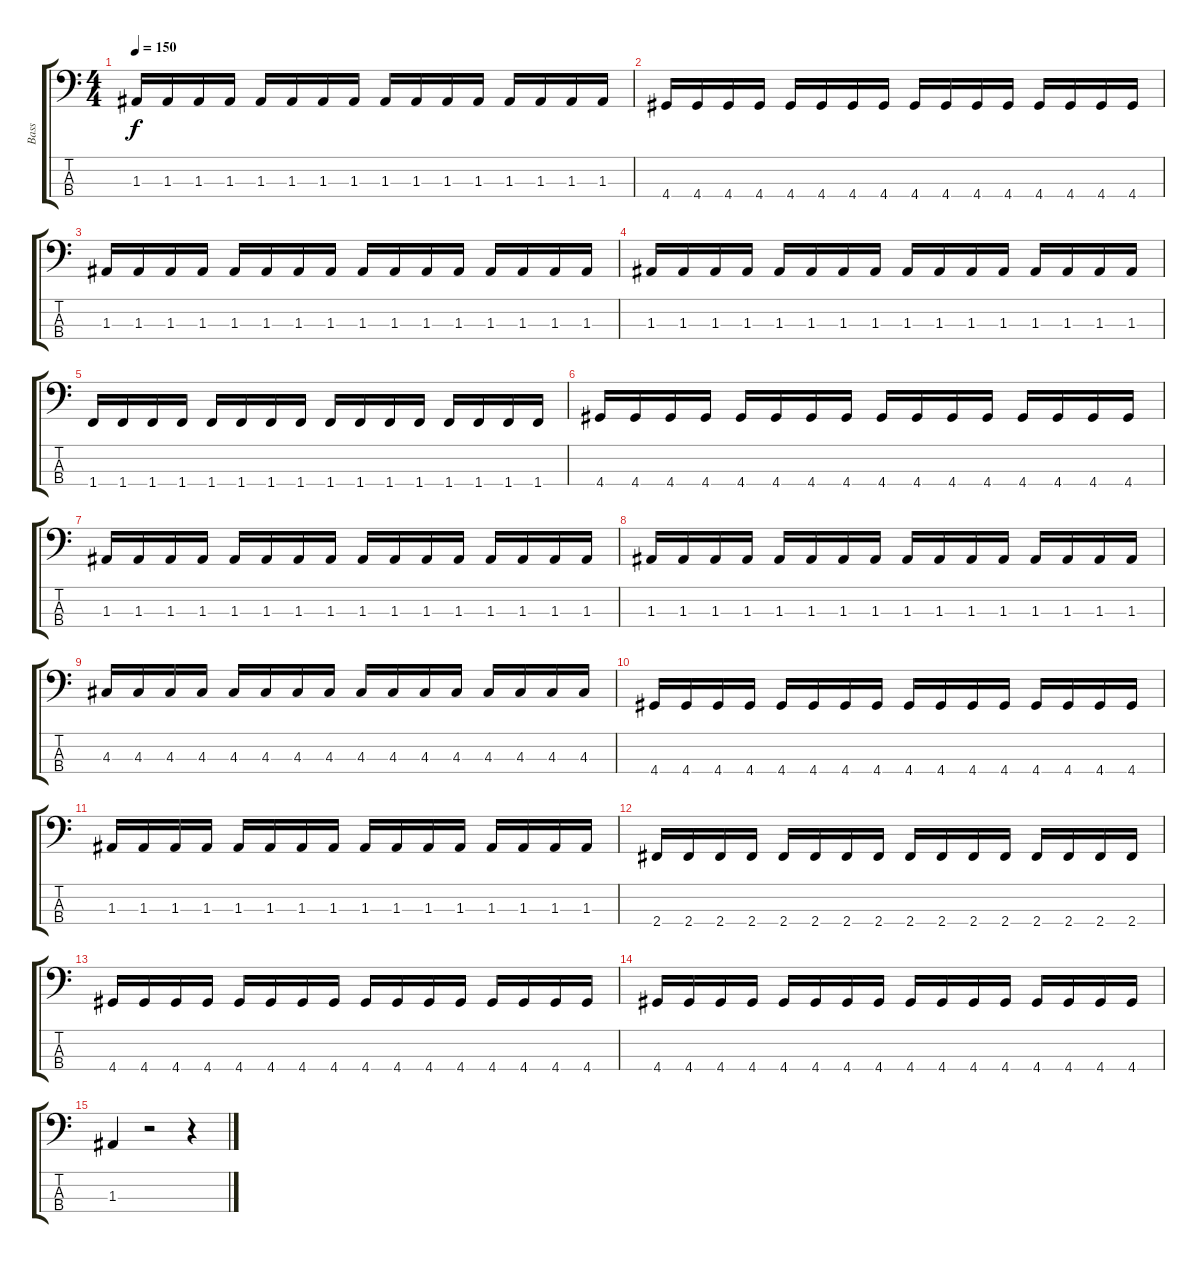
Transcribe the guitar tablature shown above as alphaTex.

\track ("Bass" "Bass") {instrument electricbassfinger}
\staff {score tabs}
\tuning (G2 D2 A1 E1) {hide}
\ts (4 4)
\tempo 150
\clef f4
\ks c
1.3.16{dy f} 1.3.16 1.3.16 1.3.16 1.3.16 1.3.16 1.3.16 1.3.16 1.3.16 1.3.16 1.3.16 1.3.16 1.3.16 1.3.16 1.3.16 1.3.16 |
4.4.16 4.4.16 4.4.16 4.4.16 4.4.16 4.4.16 4.4.16 4.4.16 4.4.16 4.4.16 4.4.16 4.4.16 4.4.16 4.4.16 4.4.16 4.4.16 |
1.3.16 1.3.16 1.3.16 1.3.16 1.3.16 1.3.16 1.3.16 1.3.16 1.3.16 1.3.16 1.3.16 1.3.16 1.3.16 1.3.16 1.3.16 1.3.16 |
1.3.16 1.3.16 1.3.16 1.3.16 1.3.16 1.3.16 1.3.16 1.3.16 1.3.16 1.3.16 1.3.16 1.3.16 1.3.16 1.3.16 1.3.16 1.3.16 |
1.4.16 1.4.16 1.4.16 1.4.16 1.4.16 1.4.16 1.4.16 1.4.16 1.4.16 1.4.16 1.4.16 1.4.16 1.4.16 1.4.16 1.4.16 1.4.16 |
4.4.16 4.4.16 4.4.16 4.4.16 4.4.16 4.4.16 4.4.16 4.4.16 4.4.16 4.4.16 4.4.16 4.4.16 4.4.16 4.4.16 4.4.16 4.4.16 |
1.3.16 1.3.16 1.3.16 1.3.16 1.3.16 1.3.16 1.3.16 1.3.16 1.3.16 1.3.16 1.3.16 1.3.16 1.3.16 1.3.16 1.3.16 1.3.16 |
1.3.16 1.3.16 1.3.16 1.3.16 1.3.16 1.3.16 1.3.16 1.3.16 1.3.16 1.3.16 1.3.16 1.3.16 1.3.16 1.3.16 1.3.16 1.3.16 |
4.3.16 4.3.16 4.3.16 4.3.16 4.3.16 4.3.16 4.3.16 4.3.16 4.3.16 4.3.16 4.3.16 4.3.16 4.3.16 4.3.16 4.3.16 4.3.16 |
4.4.16 4.4.16 4.4.16 4.4.16 4.4.16 4.4.16 4.4.16 4.4.16 4.4.16 4.4.16 4.4.16 4.4.16 4.4.16 4.4.16 4.4.16 4.4.16 |
1.3.16 1.3.16 1.3.16 1.3.16 1.3.16 1.3.16 1.3.16 1.3.16 1.3.16 1.3.16 1.3.16 1.3.16 1.3.16 1.3.16 1.3.16 1.3.16 |
2.4.16 2.4.16 2.4.16 2.4.16 2.4.16 2.4.16 2.4.16 2.4.16 2.4.16 2.4.16 2.4.16 2.4.16 2.4.16 2.4.16 2.4.16 2.4.16 |
4.4.16 4.4.16 4.4.16 4.4.16 4.4.16 4.4.16 4.4.16 4.4.16 4.4.16 4.4.16 4.4.16 4.4.16 4.4.16 4.4.16 4.4.16 4.4.16 |
4.4.16 4.4.16 4.4.16 4.4.16 4.4.16 4.4.16 4.4.16 4.4.16 4.4.16 4.4.16 4.4.16 4.4.16 4.4.16 4.4.16 4.4.16 4.4.16 |
1.3.4 r.2 r.4
